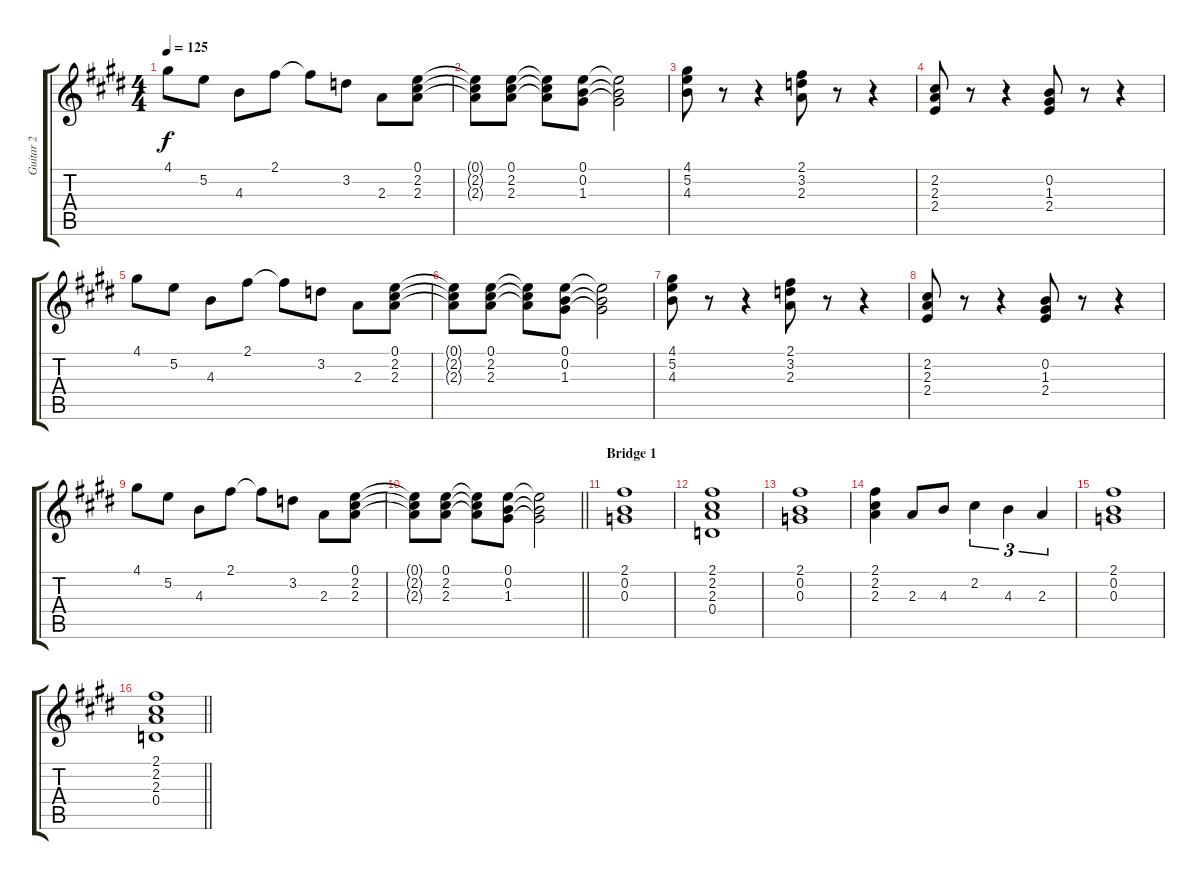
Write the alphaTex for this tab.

\track ("Guitar 2" "Guitar 2") {instrument acousticguitarsteel}
\staff {score tabs}
\tuning (E4 B3 G3 D3 A2 E2) {hide}
\ts (4 4)
\tempo 125
\clef g2
\ks e
4.1.8{dy f} 5.2.8 4.3.8 2.1.8 2.1{t}.8 3.2.8 2.3.8 (0.1 2.2 2.3).8 |
(0.1{t} 2.2{t} 2.3{t}).8 (0.1 2.2 2.3).8 (0.1{t} 2.2{t} 2.3{t}).8 (0.1 0.2 1.3).8 (0.1{t} 0.2{t} 1.3{t}).2 |
(4.1 5.2 4.3).8 r.8 r.4 (2.1 3.2 2.3).8 r.8 r.4 |
(2.2 2.3 2.4).8 r.8 r.4 (0.2 1.3 2.4).8 r.8 r.4 |
4.1.8 5.2.8 4.3.8 2.1.8 2.1{t}.8 3.2.8 2.3.8 (0.1 2.2 2.3).8 |
(0.1{t} 2.2{t} 2.3{t}).8 (0.1 2.2 2.3).8 (0.1{t} 2.2{t} 2.3{t}).8 (0.1 0.2 1.3).8 (0.1{t} 0.2{t} 1.3{t}).2 |
(4.1 5.2 4.3).8 r.8 r.4 (2.1 3.2 2.3).8 r.8 r.4 |
(2.2 2.3 2.4).8 r.8 r.4 (0.2 1.3 2.4).8 r.8 r.4 |
4.1.8 5.2.8 4.3.8 2.1.8 2.1{t}.8 3.2.8 2.3.8 (0.1 2.2 2.3).8 |
\barLineRight lightlight
(0.1{t} 2.2{t} 2.3{t}).8 (0.1 2.2 2.3).8 (0.1{t} 2.2{t} 2.3{t}).8 (0.1 0.2 1.3).8 (0.1{t} 0.2{t} 1.3{t}).2 |
\section ("" "Bridge 1")
(2.1 0.2 0.3).1 |
(2.1 2.2 2.3 0.4).1 |
(2.1 0.2 0.3).1 |
(2.1 2.2 2.3).4 2.3.8 4.3.8 2.2.4{tu (3 2)} 4.3.4{tu (3 2)} 2.3.4{tu (3 2)} |
(2.1 0.2 0.3).1 |
\barLineRight lightlight
(2.1 2.2 2.3 0.4).1
